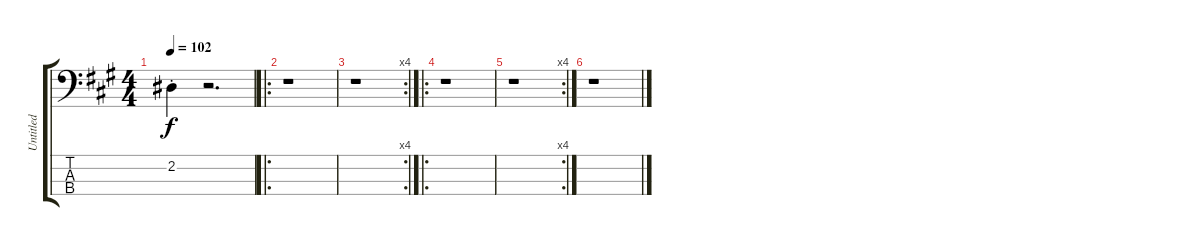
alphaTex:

\track ("Untitled" "Untitled") {instrument electricbassfinger}
\staff {score tabs}
\tuning (Gb2 Db2 Ab1 Eb1) {hide}
\ts (4 4)
\tempo 102
\clef f4
\ks a
2.2{st}.4{dy f} r.2{d} |
\ro
r.1 |
\rc 4
r.1 |
\ro
r.1 |
\rc 4
r.1 |
r.1
